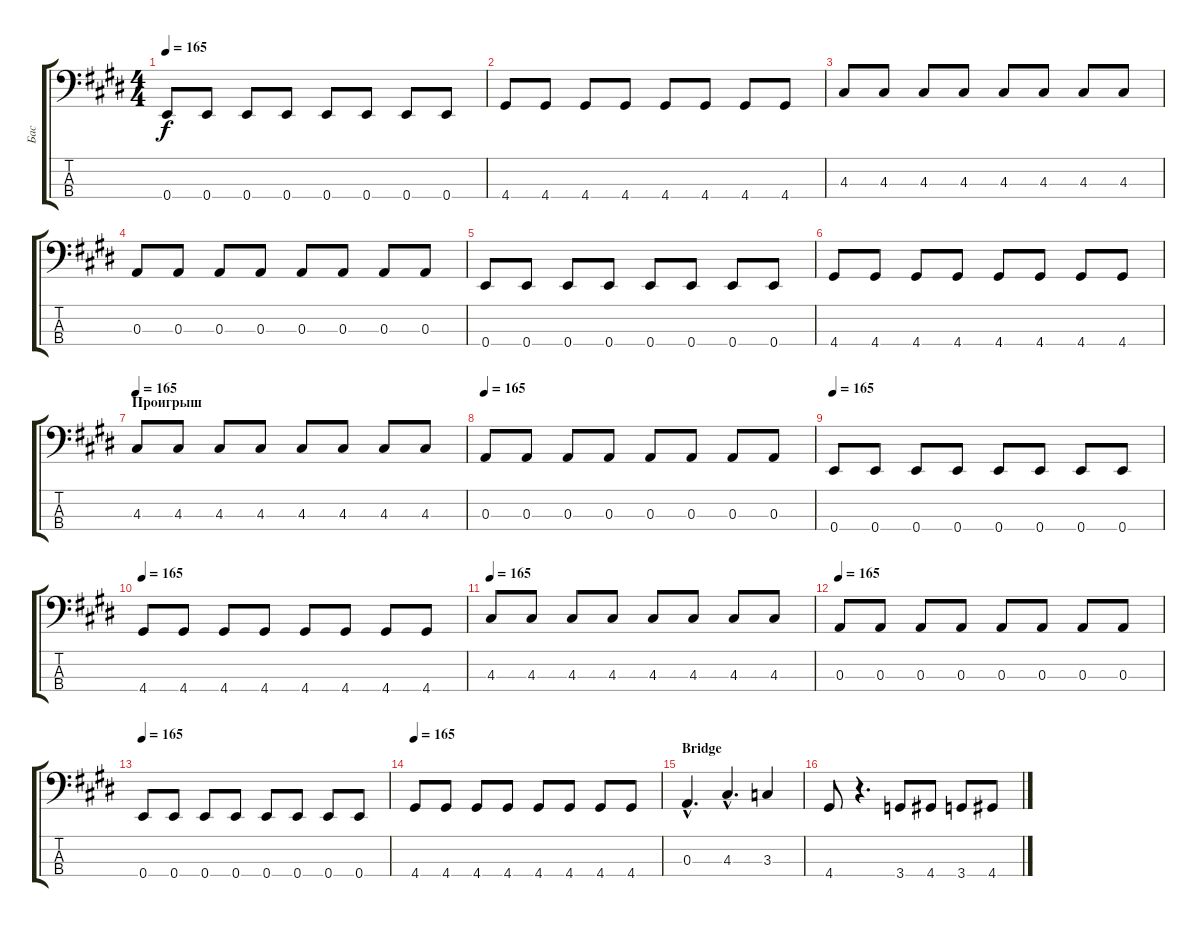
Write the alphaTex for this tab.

\track ("Бас" "Бас") {instrument electricbassfinger}
\staff {score tabs}
\tuning (G2 D2 A1 E1) {hide}
\ts (4 4)
\tempo 165
\clef f4
\ks e
0.4.8{dy f} 0.4.8 0.4.8 0.4.8 0.4.8 0.4.8 0.4.8 0.4.8 |
4.4.8 4.4.8 4.4.8 4.4.8 4.4.8 4.4.8 4.4.8 4.4.8 |
4.3.8 4.3.8 4.3.8 4.3.8 4.3.8 4.3.8 4.3.8 4.3.8 |
0.3.8 0.3.8 0.3.8 0.3.8 0.3.8 0.3.8 0.3.8 0.3.8 |
0.4.8 0.4.8 0.4.8 0.4.8 0.4.8 0.4.8 0.4.8 0.4.8 |
4.4.8 4.4.8 4.4.8 4.4.8 4.4.8 4.4.8 4.4.8 4.4.8 |
\section ("" "Проигрыш")
\tempo 165
4.3.8 4.3.8 4.3.8 4.3.8 4.3.8 4.3.8 4.3.8 4.3.8 |
\tempo 165
0.3.8 0.3.8 0.3.8 0.3.8 0.3.8 0.3.8 0.3.8 0.3.8 |
\tempo 165
0.4.8 0.4.8 0.4.8 0.4.8 0.4.8 0.4.8 0.4.8 0.4.8 |
\tempo 165
4.4.8 4.4.8 4.4.8 4.4.8 4.4.8 4.4.8 4.4.8 4.4.8 |
\tempo 165
4.3.8 4.3.8 4.3.8 4.3.8 4.3.8 4.3.8 4.3.8 4.3.8 |
\tempo 165
0.3.8 0.3.8 0.3.8 0.3.8 0.3.8 0.3.8 0.3.8 0.3.8 |
\tempo 165
0.4.8 0.4.8 0.4.8 0.4.8 0.4.8 0.4.8 0.4.8 0.4.8 |
\tempo 165
4.4.8 4.4.8 4.4.8 4.4.8 4.4.8 4.4.8 4.4.8 4.4.8 |
\section ("" "Bridge")
0.3{hac}.4{d} 4.3{hac}.4{d} 3.3.4 |
4.4.8 r.4{d} 3.4.8 4.4.8 3.4.8 4.4.8
